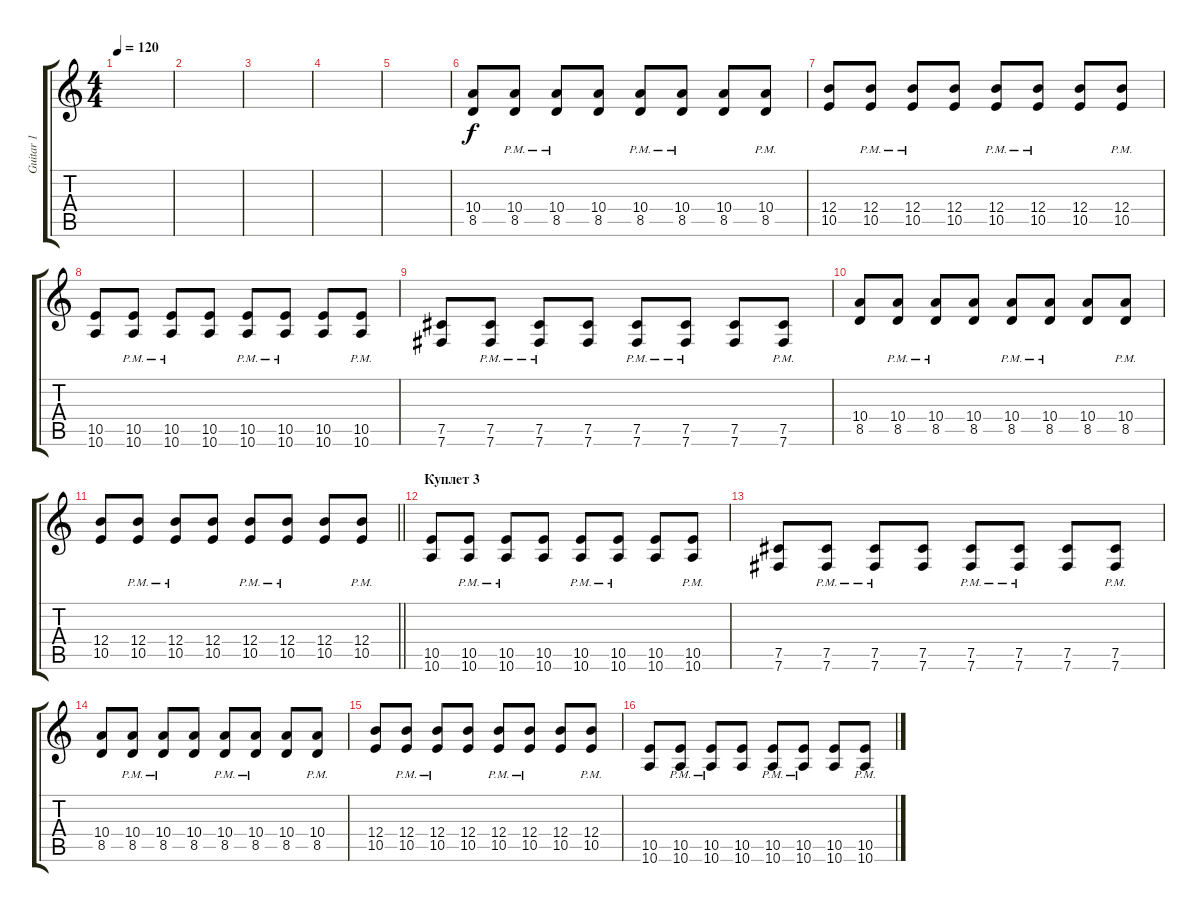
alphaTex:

\track ("Guitar 1" "Guitar 1") {instrument overdrivenguitar}
\staff {score tabs}
\tuning (Db4 Ab3 E3 B2 Gb2 B1) {hide}
\ts (4 4)
\tempo 120
\clef g2
\ks c
|
|
|
|
|
(10.4 8.5).8 (10.4{pm} 8.5{pm}).8 (10.4{pm} 8.5{pm}).8 (10.4 8.5).8 (10.4{pm} 8.5{pm}).8 (10.4{pm} 8.5{pm}).8 (10.4 8.5).8 (10.4{pm} 8.5{pm}).8 |
(12.4 10.5).8 (12.4{pm} 10.5{pm}).8 (12.4{pm} 10.5{pm}).8 (12.4 10.5).8 (12.4{pm} 10.5{pm}).8 (12.4{pm} 10.5{pm}).8 (12.4 10.5).8 (12.4{pm} 10.5{pm}).8 |
(10.5 10.6).8 (10.5{pm} 10.6{pm}).8 (10.5{pm} 10.6{pm}).8 (10.5 10.6).8 (10.5{pm} 10.6{pm}).8 (10.5{pm} 10.6{pm}).8 (10.5 10.6).8 (10.5{pm} 10.6{pm}).8 |
(7.5 7.6).8 (7.5{pm} 7.6{pm}).8 (7.5{pm} 7.6{pm}).8 (7.5 7.6).8 (7.5{pm} 7.6{pm}).8 (7.5{pm} 7.6{pm}).8 (7.5 7.6).8 (7.5{pm} 7.6{pm}).8 |
(10.4 8.5).8 (10.4{pm} 8.5{pm}).8 (10.4{pm} 8.5{pm}).8 (10.4 8.5).8 (10.4{pm} 8.5{pm}).8 (10.4{pm} 8.5{pm}).8 (10.4 8.5).8 (10.4{pm} 8.5{pm}).8 |
\barLineRight lightlight
(12.4 10.5).8 (12.4{pm} 10.5{pm}).8 (12.4{pm} 10.5{pm}).8 (12.4 10.5).8 (12.4{pm} 10.5{pm}).8 (12.4{pm} 10.5{pm}).8 (12.4 10.5).8 (12.4{pm} 10.5{pm}).8 |
\section ("" "Куплет 3")
(10.5 10.6).8 (10.5{pm} 10.6{pm}).8 (10.5{pm} 10.6{pm}).8 (10.5 10.6).8 (10.5{pm} 10.6{pm}).8 (10.5{pm} 10.6{pm}).8 (10.5 10.6).8 (10.5{pm} 10.6{pm}).8 |
(7.5 7.6).8 (7.5{pm} 7.6{pm}).8 (7.5{pm} 7.6{pm}).8 (7.5 7.6).8 (7.5{pm} 7.6{pm}).8 (7.5{pm} 7.6{pm}).8 (7.5 7.6).8 (7.5{pm} 7.6{pm}).8 |
(10.4 8.5).8 (10.4{pm} 8.5{pm}).8 (10.4{pm} 8.5{pm}).8 (10.4 8.5).8 (10.4{pm} 8.5{pm}).8 (10.4{pm} 8.5{pm}).8 (10.4 8.5).8 (10.4{pm} 8.5{pm}).8 |
(12.4 10.5).8 (12.4{pm} 10.5{pm}).8 (12.4{pm} 10.5{pm}).8 (12.4 10.5).8 (12.4{pm} 10.5{pm}).8 (12.4{pm} 10.5{pm}).8 (12.4 10.5).8 (12.4{pm} 10.5{pm}).8 |
(10.5 10.6).8 (10.5{pm} 10.6{pm}).8 (10.5{pm} 10.6{pm}).8 (10.5 10.6).8 (10.5{pm} 10.6{pm}).8 (10.5{pm} 10.6{pm}).8 (10.5 10.6).8 (10.5{pm} 10.6{pm}).8
